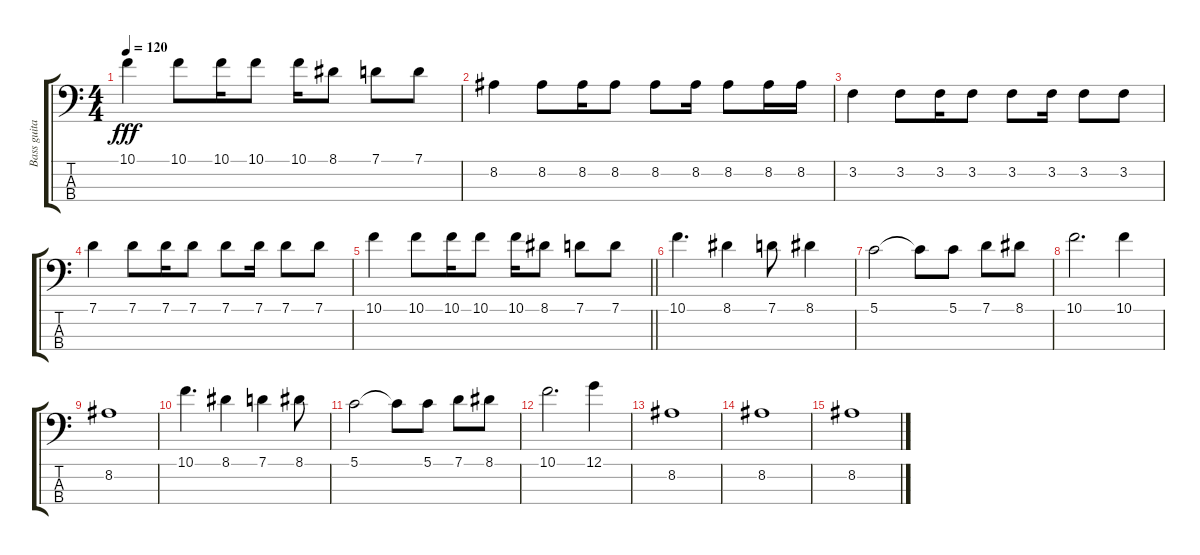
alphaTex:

\track ("Bass guitar" "Bass guita") {instrument electricguitarclean}
\staff {score tabs}
\tuning (G2 D2 A1 E1) {hide}
\ts (4 4)
\tempo 120
\clef f4
\ks c
10.1.4{dy fff} 10.1.8 10.1.16 10.1.8 10.1.16 8.1.8 7.1.8 7.1.8 |
8.2.4 8.2.8 8.2.16 8.2.8 8.2.8 8.2.16 8.2.8 8.2.16 8.2.16 |
3.2.4 3.2.8 3.2.16 3.2.8 3.2.8 3.2.16 3.2.8 3.2.8 |
7.1.4 7.1.8 7.1.16 7.1.8 7.1.8 7.1.16 7.1.8 7.1.8 |
\barLineRight lightlight
10.1.4 10.1.8 10.1.16 10.1.8 10.1.16 8.1.8 7.1.8 7.1.8 |
10.1.4{d} 8.1.4 7.1.8 8.1.4 |
5.1.2 5.1{t}.8 5.1.8 7.1.8 8.1.8 |
10.1.2{d} 10.1.4 |
8.2.1 |
10.1.4{d} 8.1.4 7.1.4 8.1.8 |
5.1.2 5.1{t}.8 5.1.8 7.1.8 8.1.8 |
10.1.2{d} 12.1.4 |
8.2.1 |
8.2.1 |
8.2.1
